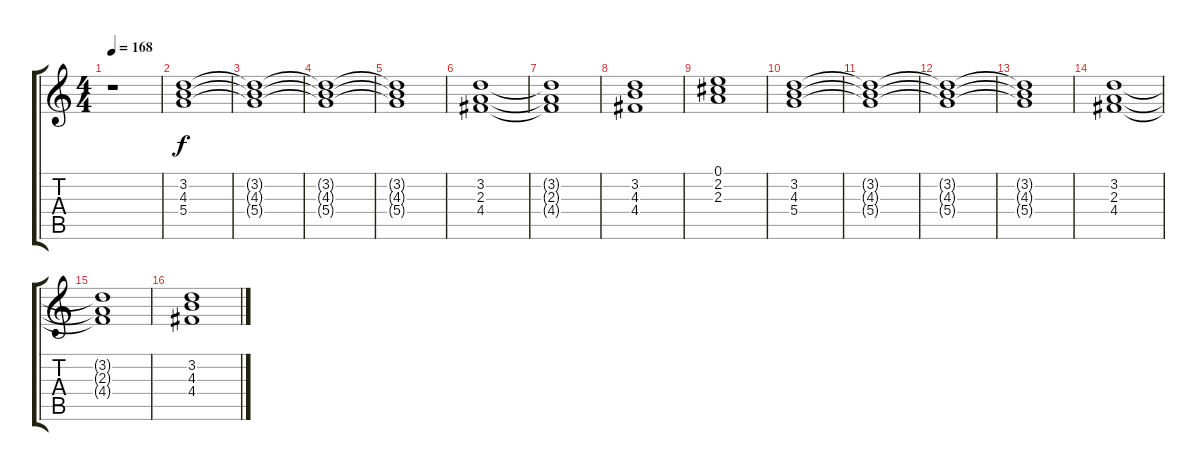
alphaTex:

\track "" {instrument acousticguitarsteel}
\staff {score tabs}
\tuning (E4 B3 G3 D3 A2 E2) {hide}
\ts (4 4)
\tempo 168
\clef g2
\ks c
r.1{dy f} |
(3.2 4.3 5.4).1 |
(3.2{t} 4.3{t} 5.4{t}).1 |
(3.2{t} 4.3{t} 5.4{t}).1 |
(3.2{t} 4.3{t} 5.4{t}).1 |
(3.2 2.3 4.4).1 |
(3.2{t} 2.3{t} 4.4{t}).1 |
(3.2 4.3 4.4).1 |
(0.1 2.2 2.3).1 |
(3.2 4.3 5.4).1 |
(3.2{t} 4.3{t} 5.4{t}).1 |
(3.2{t} 4.3{t} 5.4{t}).1 |
(3.2{t} 4.3{t} 5.4{t}).1 |
(3.2 2.3 4.4).1 |
(3.2{t} 2.3{t} 4.4{t}).1 |
(3.2 4.3 4.4).1
